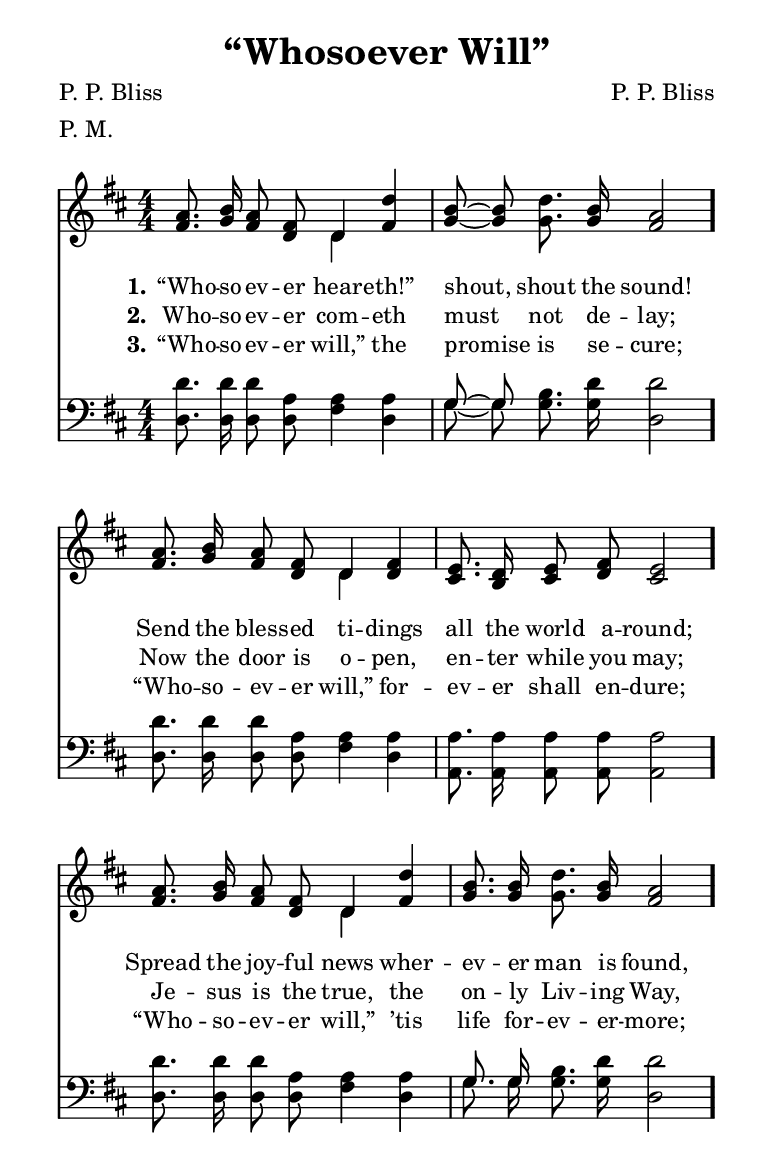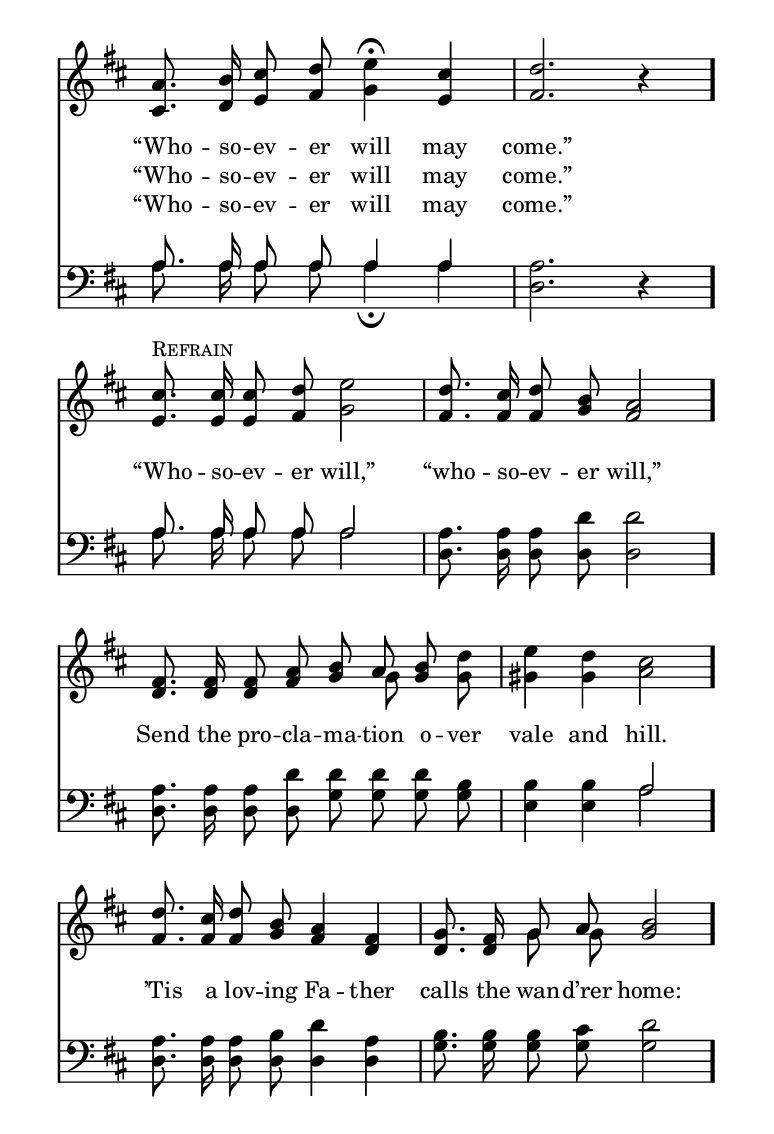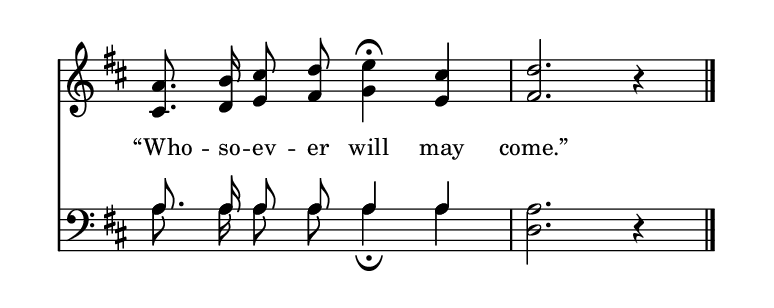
\include "common/global.ily"
\paper {
  \include "common/paper.ily"
  ragged-last-bottom = ##t
  page-count = #(cond (is-eogsized 2) (#t #f))
  system-count = #(cond (is-eogsized 6) (#t #f))
  systems-per-page = #(cond (is-eogsized 5) (#t #f))
}

\header{
  hymnnumber = "138"
  title = "“Whosoever Will”"
  tunename = ""
  meter = "P. M."
  poet = "P. P. Bliss"
  composer = "P. P. Bliss"
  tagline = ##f
}

% for fermata in MIDI
ta = { \tempo 4=80 }
tb = { \tempo 4=40 }

patternAA = { c8. c16 c8 c8 c4 c4 | c8 ~ c8  c8. c16 c2 }
patternAB = { c8. c16 c8 c8 c4 c4 | c8.  c16 c8  c8  c2 }
patternAC = { c8. c16 c8 c8 c4 c4 | c8.  c16 c8. c16 c2 }

patternBA = { c8. c16 c8 c8 \tb c4 \ta c4 | c2. c4 }

patternCA = { c8. c16 c8 c8 c2 }

patternDA = { c8. c16 c8 c8 c8 c8 c8 c8 | c4 c4 c2 }

global = {
  \include "common/overrides.ily"
  \override Staff.TimeSignature.style = #'numbered
  \time 4/4
  \override Score.MetronomeMark.transparent = ##t % hide all fermata changes too
  \ta
  \key d \major
  \autoBeamOff
}

notesSoprano = {
\global
\relative c'' {

  \changePitch \patternAA { a b a fis d d' | b b d b a }
  \changePitch \patternAB { a b a fis d fis | e d e fis e }
  \changePitch \patternAC { a b a fis d d' | b b d b a }
  \changePitch \patternBA { a b cis d e \fermata cis | d r }

  << s^\markup { \small \caps "Refrain" }
  \changePitch \patternCA { cis cis cis d e | d cis d b a } >>
  \changePitch \patternDA { fis fis fis a b a b d | e d cis }
  \changePitch \patternAB { d cis d b a fis | g fis g a b }
  \changePitch \patternBA { a b cis d e \fermata cis | d r }

  \bar "|."

}
}

notesAlto = {
\global
\relative e' {

  \changePitch \patternAA { fis g fis d d fis | g g g g fis }
  \changePitch \patternAB { fis g fis d d d | cis b cis d cis }
  \changePitch \patternAC { fis g fis d d fis | g g g g fis }
  \changePitch \patternBA { cis d e fis g e | fis r }

  \changePitch \patternCA { e e e fis g | fis fis fis g fis }
  \changePitch \patternDA { d d d fis g g g g | gis gis a }
  \changePitch \patternAB { fis fis fis g fis d | d d g g g }
  \changePitch \patternBA { cis, d e fis g e | fis r }

}
}

notesTenor = {
\global
\relative a {

  \changePitch \patternAA { d d d a a a | g g b d d }
  \changePitch \patternAB { d d d a a a | a a a a a }
  \changePitch \patternAC { d d d a a a | g g b d d }
  \changePitch \patternBA { a a a a a a | a r }

  \changePitch \patternCA { a a a a a | a a a d d }
  \changePitch \patternDA { a a a d d d d b | b b a }
  \changePitch \patternAB { a a a b d a | b b b cis d }
  \changePitch \patternBA { a a a a a a | a r }

}
}

notesBass = {
\global
\relative f {

  \changePitch \patternAA { d d d d fis d | g g g g d }
  \changePitch \patternAB { d d d d fis d | a a a a a }
  \changePitch \patternAC { d d d d fis d | g g g g d }
  \changePitch \patternBA { a' a a a a_\fermata a | d, r }

  \changePitch \patternCA { a' a a a a | d, d d d d }
  \changePitch \patternDA { d d d d g g g g | e e a }
  \changePitch \patternAB { d, d d d d d | g g g g g }
  \changePitch \patternBA { a a a a a_\fermata a | d, r }

}
}

Refrain = \lyricmode {

“Who -- so -- ev -- er will,” “who -- so -- ev -- er will,” \bar "."
Send the pro -- cla -- ma -- tion o -- ver vale and hill. \bar "."
’Tis a lov -- ing Fa -- ther calls the wan -- d’rer home: \bar "."
“Who -- so -- ev -- er will may come.” \bar "."

}

wordsA = \lyricmode {
\set stanza = "1."

“Who -- so -- ev -- er hear -- eth!” shout, shout the sound! \bar "."
Send the bless -- ed ti -- dings all the world a -- round; \bar "."
Spread the joy -- ful news wher -- ev -- er man is found, \bar "."
“Who -- so -- ev -- er will may come.” \bar "."

}

wordsB = \lyricmode {
\set stanza = "2."

Who -- so -- ev -- er com -- eth must not de -- lay;
Now the door is o -- pen, en -- ter while you may;
Je -- sus is the true, the on -- ly Liv -- ing Way,
“Who -- so -- ev -- er will may come.”

\Refrain

}

wordsC = \lyricmode {
\set stanza = "3."

“Who -- so -- ev -- er will,” the promise is se -- cure;
“Who -- so -- ev -- er will,” for -- ev -- er shall en -- dure;
“Who -- so -- ev -- er will,” ’tis life for -- ev -- er -- more;
“Who -- so -- ev -- er will may come.”

}

\score {
  \context ChoirStaff <<
    \context Staff = upper <<
      \set Staff.autoBeaming = ##f
      \set ChoirStaff.systemStartDelimiter = #'SystemStartBar
      \set ChoirStaff.printPartCombineTexts = ##f
      \partcombine #'(2 . 9) \notesSoprano \notesAlto
      \context NullVoice = sopranos { \voiceOne << \notesSoprano >> }
      \context NullVoice = altos { \voiceTwo << \notesAlto >> }
      \context Lyrics = one   \lyricsto sopranos \wordsA
      \context Lyrics = two   \lyricsto sopranos \wordsB
      \context Lyrics = three \lyricsto sopranos \wordsC
    >>
    \context Staff = men <<
      \set Staff.autoBeaming = ##f
      \clef bass
      \set ChoirStaff.printPartCombineTexts = ##f
      \partcombine #'(2 . 9) \notesTenor \notesBass
      \context NullVoice = tenors { \voiceOne << \notesTenor >> }
      \context NullVoice = basses { \voiceTwo << \notesBass >> }
    >>
  >>
  \layout {
    \include "common/layout.ily"
  }
  \midi{
    \include "common/midi.ily"
  }
}

\version "2.19.49"  % necessary for upgrading to future LilyPond versions.

% vi:set et ts=2 sw=2 ai nocindent syntax=lilypond:
